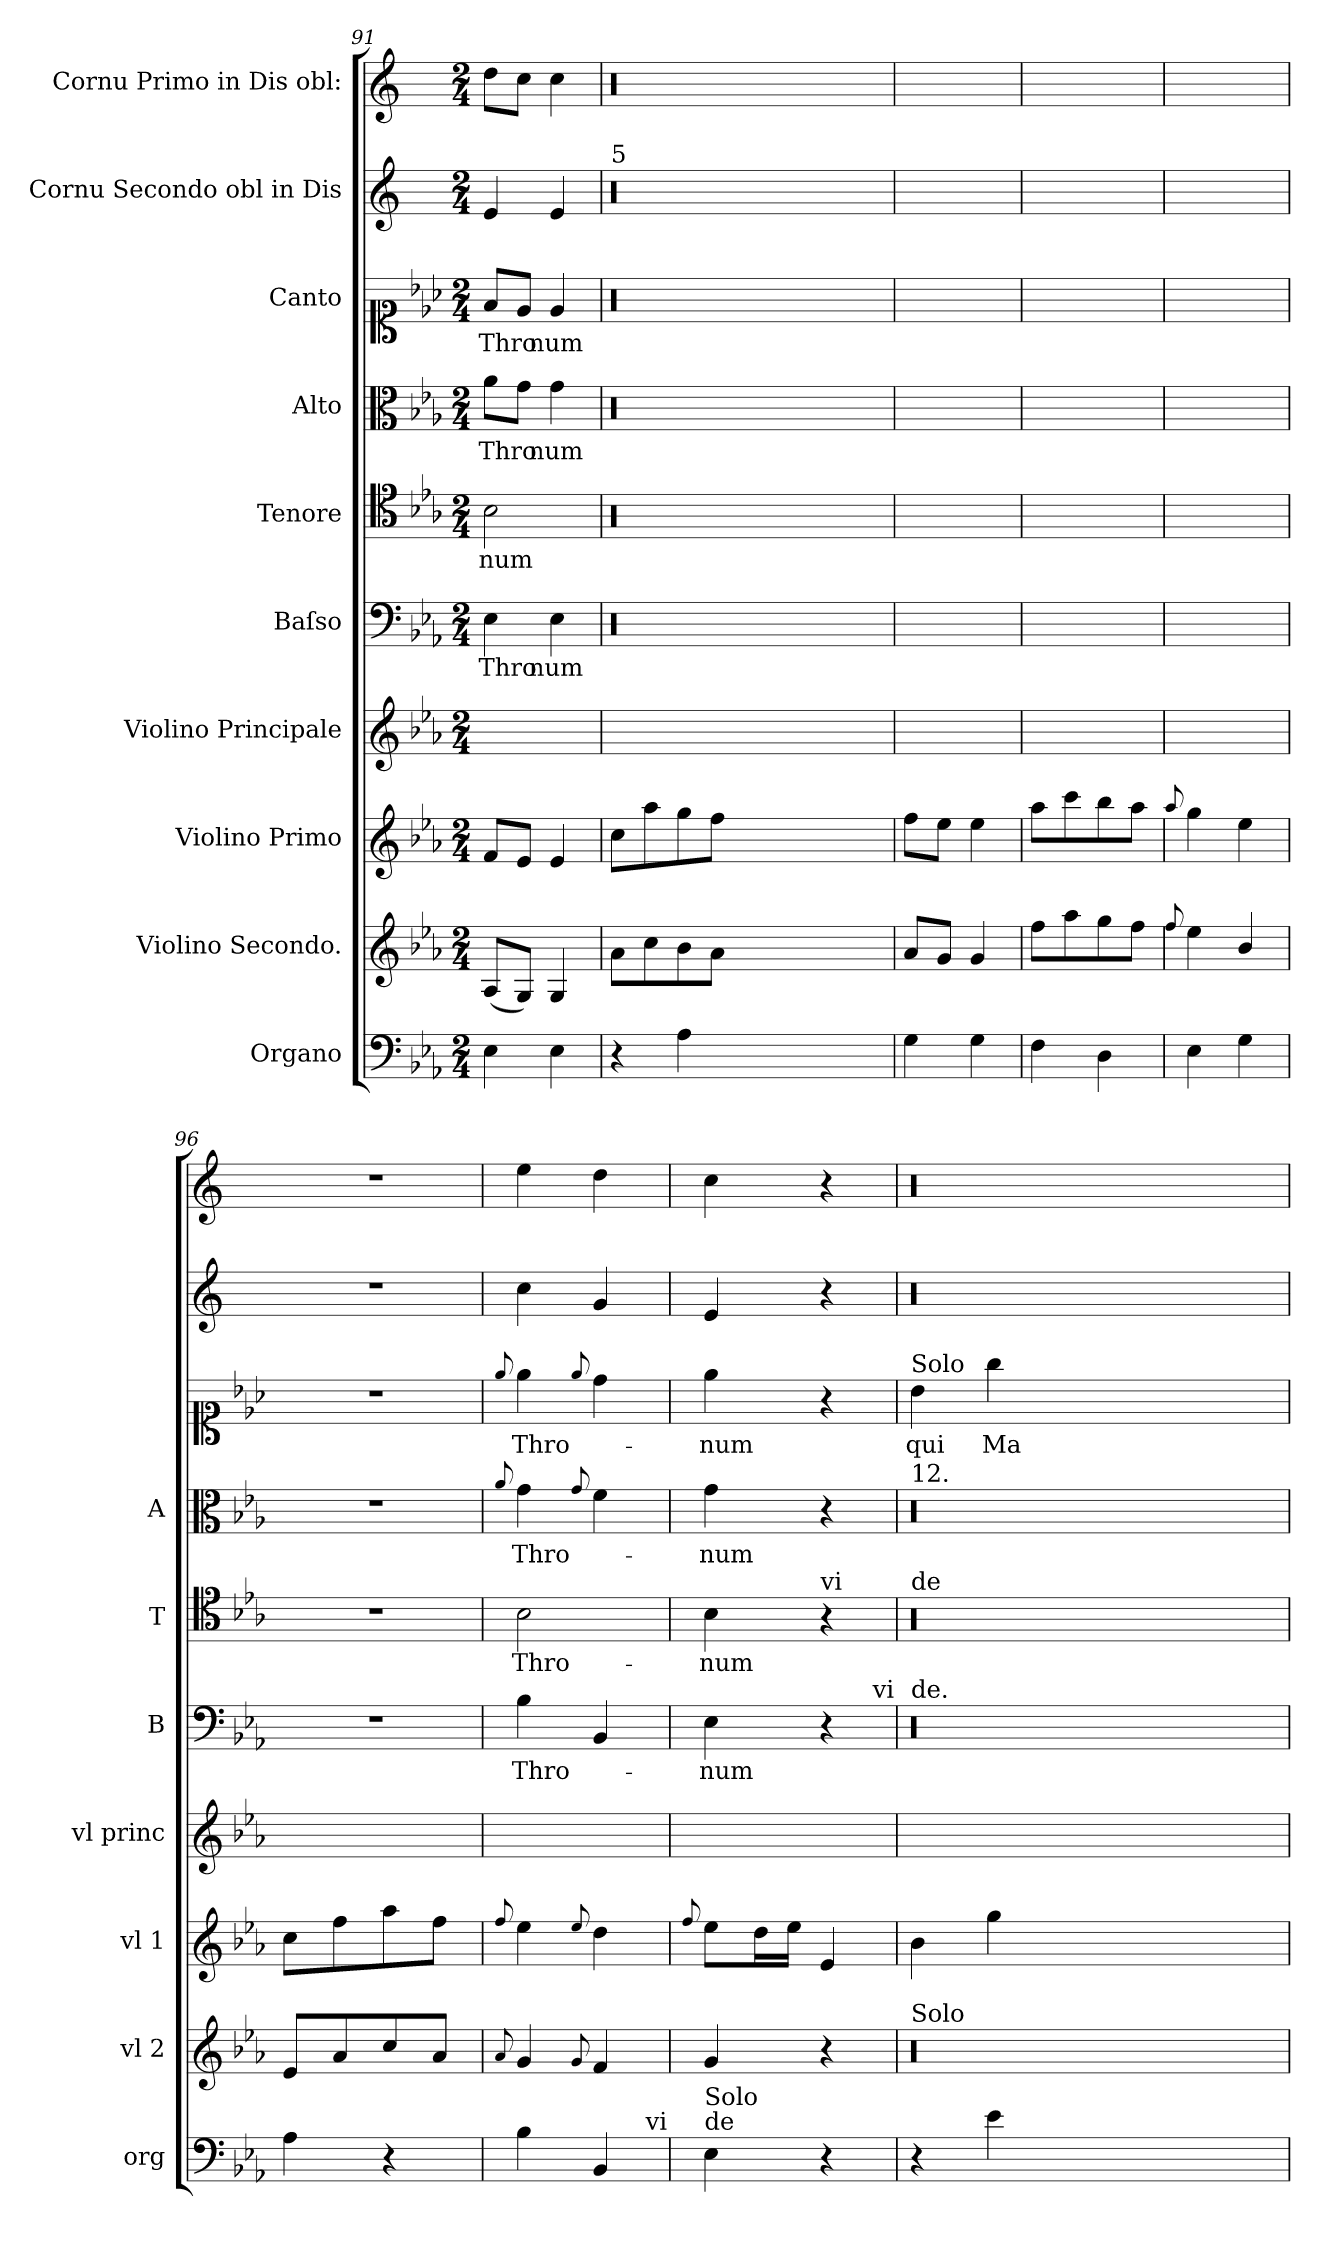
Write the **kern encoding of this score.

**kern	**dynam	**kern	**kern	**dynam	**kern	**kern	**text	**kern	**text	**kern	**text	**kern	**text	**kern	**kern
*part10	*part10	*part9	*part8	*part8	*part7	*part6	*part6	*part5	*part5	*part4	*part4	*part3	*part3	*part2	*part1
*staff10	*staff10	*staff9	*staff8	*staff8	*staff7	*staff6	*staff6	*staff5	*staff5	*staff4	*staff4	*staff3	*staff3	*staff2	*staff1
*I"Organo	*	*I"Violino Secondo.	*I"Violino Primo	*	*I"Violino Principale	*I"Baſso	*	*I"Tenore	*	*I"Alto	*	*I"Canto	*	*I"Cornu Secondo obl in Dis	*I"Cornu Primo in Dis obl:
*I'org	*	*I'vl 2	*I'vl 1	*	*I'vl princ	*I'B	*	*I'T	*	*I'A	*	*	*	*	*
*clefF4	*	*clefG2	*clefG2	*	*clefG2	*clefF4	*	*clefC4	*	*clefC3	*	*clefC1	*	*clefG2	*clefG2
*	*	*	*	*	*	*	*	*	*	*	*	*	*	*ITrd5c9	*ITrd5c9
*k[b-e-a-]	*	*k[b-e-a-]	*k[b-e-a-]	*	*k[b-e-a-]	*k[b-e-a-]	*	*k[b-e-a-]	*	*k[b-e-a-]	*	*k[b-e-a-]	*	*k[b-e-a-]	*k[b-e-a-]
*E-:	*	*E-:	*E-:	*	*E-:	*E-:	*	*E-:	*	*E-:	*	*E-:	*	*E-:	*E-:
*M2/4	*	*M2/4	*M2/4	*	*M2/4	*M2/4	*	*M2/4	*	*M2/4	*	*M2/4	*	*M2/4	*M2/4
=91	=91	=91	=91	=91	=91	=91	=91	=91	=91	=91	=91	=91	=91	=91	=91
!	!	!	!	!	!	!	!	!	!	!	!LO:LY:i	!	!	!	!
4E-\	.	(8A-/L	8f/L	.	2ryy	4E-\	Thro-	2B-\	-num	8a-\L	Thro-	8f/L	Thro-	4G/	8f\L
.	.	8G/J)	8e-/J	.	.	.	.	.	.	8g\J	.	8e-/J	.	.	8e-\J
!	!	!	!	!	!	!	!	!	!	!	!LO:LY:i	!	!	!	!
4E-\	.	4G/	4e-/	.	.	4E-\	-num	.	.	4g\	-num	4e-/	-num	4G/	4e-\
=92	=92	=92	=92	=92	=92	=92	=92	=92	=92	=92	=92	=92	=92	=92	=92
!	!	!	!	!	!	!	!	!	!	!	!	!	!	!LO:TX:a:t=5	!
!	!	!	!	!	!	!LO:N:vis=00	!	!LO:N:vis=00	!	!LO:N:vis=00	!	!LO:N:vis=00	!	!LO:N:vis=00	!LO:N:vis=00
4r	.	8a-\L	8cc\L	.	2ryy	0r	.	0r	.	0r	.	0r	.	0r	0r
.	.	8cc\	8aa-\	.	.	.	.	.	.	.	.	.	.	.	.
4A-\	.	8b-\	8gg\	.	.	.	.	.	.	.	.	.	.	.	.
.	.	8a-\J	8ff\J	.	.	.	.	.	.	.	.	.	.	.	.
1.ryy	.	1.ryy	1.ryy	.	1.ryy	.	.	.	.	.	.	.	.	.	.
=93	=93	=93	=93	=93	=93	=93	=93	=93	=93	=93	=93	=93	=93	=93	=93
4G\	.	8a-/L	8ff\L	.	2ryy	2ryy	.	2ryy	.	2ryy	.	2ryy	.	2ryy	2ryy
.	.	8g/J	8ee-\J	.	.	.	.	.	.	.	.	.	.	.	.
4G\	.	4g/	4ee-\	.	.	.	.	.	.	.	.	.	.	.	.
=94	=94	=94	=94	=94	=94	=94	=94	=94	=94	=94	=94	=94	=94	=94	=94
4F\	.	8ff\L	8aa-\L	.	2ryy	2ryy	.	2ryy	.	2ryy	.	2ryy	.	2ryy	2ryy
.	.	8aa-\	8ccc\	.	.	.	.	.	.	.	.	.	.	.	.
4D\	.	8gg\	8bb-\	.	.	.	.	.	.	.	.	.	.	.	.
.	.	8ff\J	8aa-\J	.	.	.	.	.	.	.	.	.	.	.	.
=95	=95	=95	=95	=95	=95	=95	=95	=95	=95	=95	=95	=95	=95	=95	=95
.	.	8qqff/	8qqaa-/	.	.	.	.	.	.	.	.	.	.	.	.
4E-\	.	4ee-\	4gg\	.	2ryy	2ryy	.	2ryy	.	2ryy	.	2ryy	.	2ryy	2ryy
4G\	.	4b-/	4ee-\	.	.	.	.	.	.	.	.	.	.	.	.
=96	=96	=96	=96	=96	=96	=96	=96	=96	=96	=96	=96	=96	=96	=96	=96
4A-\	.	8e-/L	8cc\L	.	2ryy	2r	.	2r	.	2r	.	2r	.	2r	2r
.	.	8a-/	8ff\	.	.	.	.	.	.	.	.	.	.	.	.
4r	.	8cc/	8aa-\	.	.	.	.	.	.	.	.	.	.	.	.
.	.	8a-/J	8ff\J	.	.	.	.	.	.	.	.	.	.	.	.
=97	=97	=97	=97	=97	=97	=97	=97	=97	=97	=97	=97	=97	=97	=97	=97
.	.	8qqa-/	8qqff/	.	.	.	.	.	.	8qqa-/	.	8qqee-/	.	.	.
4B-\	.	4g/	4ee-\	.	2ryy	4B-\	Thro-	2B-\	Thro-	4g\	Thro-	4ee-\	Thro-	4e-\	4g\
.	.	8qqg/	8qqee-/	.	.	.	.	.	.	8qqg/	.	8qqee-/	.	.	.
4BB-/	.	4f/	4dd\	.	.	4BB-/	.	.	.	4f\	.	4dd\	.	4B-/	4f\
!LO:TX:a:rj:t=vi	!	!	!	!	!	!	!	!	!	!	!	!	!	!	!
=98	=98	=98	=98	=98	=98	=98	=98	=98	=98	=98	=98	=98	=98	=98	=98
.	.	.	8qqff	.	.	.	.	.	.	.	.	.	.	.	.
!LO:TX:a:t=de	!	!	!	!	!	!	!	!	!	!	!	!	!	!	!
!LO:TX:a:t=Solo	!	!	!	!	!	!	!	!	!	!	!	!	!	!	!
4E-\	.	4g/	8ee-\L	.	2ryy	4E-\	-num	4B-\	-num	4g\	-num	4ee-\	-num	4G/	4e-\
.	.	.	16dd\L	.	.	.	.	.	.	.	.	.	.	.	.
.	.	.	16ee-\JJ	.	.	.	.	.	.	.	.	.	.	.	.
!	!	!	!	!	!	!	!	!LO:TX:a:t=vi	!	!	!	!	!	!	!
4r	.	4r	4e-/	.	.	4r	.	4r	.	4r	.	4r	.	4r	4r
!	!	!	!	!	!	!LO:TX:a:rj:t=vi	!	!	!	!	!	!	!	!	!
=99	=99	=99	=99	=99	=99	=99	=99	=99	=99	=99	=99	=99	=99	=99	=99
!	!	!	!	!	!	!	!	!	!	!	!	!LO:TX:a:t=Solo	!	!	!
!	!	!	!	!	!	!	!	!	!	!LO:TX:a:t=12.	!	!	!	!	!
!	!	!	!	!	!	!	!	!LO:TX:a:t=de	!	!	!	!	!	!	!
!	!	!	!	!	!	!LO:TX:a:t=de.	!	!	!	!	!	!	!	!	!
!	!	!LO:TX:a:t=Solo	!	!	!	!	!	!	!	!	!	!	!	!	!
!	!	!LO:N:vis=00	!	!LO:DY:b:rj	!	!LO:N:vis=00	!	!LO:N:vis=00	!	!LO:N:vis=00	!	!	!	!LO:N:vis=00	!LO:N:vis=00
4r	.	0r	4b-\	pia	2ryy	0r	.	0r	.	0r	.	4b-\	qui	0r	0r
!	!LO:DY:b	!	!	!	!	!	!	!	!	!	!	!	!	!	!
4e-\	pia.	.	4gg\	.	.	.	.	.	.	.	.	4gg\	Ma-	.	.
1.ryy	.	.	1.ryy	.	1.ryy	.	.	.	.	.	.	1.ryy	.	.	.
=	=	=	=	=	=	=	=	=	=	=	=	=	=	=	=
*-	*-	*-	*-	*-	*-	*-	*-	*-	*-	*-	*-	*-	*-	*-	*-
